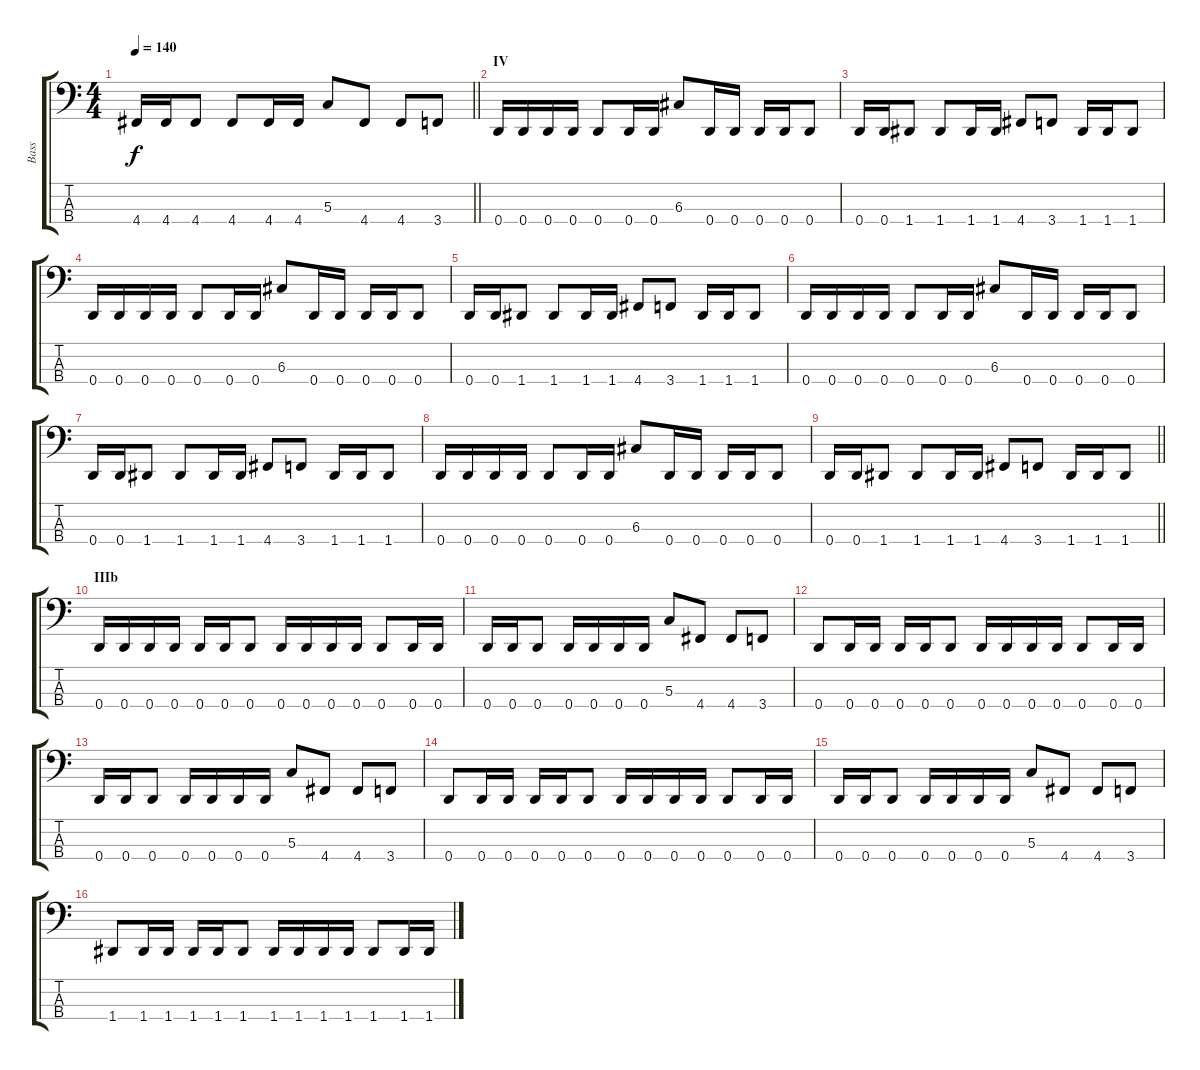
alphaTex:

\track ("Bass" "Bass") {instrument electricbasspick}
\staff {score tabs}
\tuning (F2 C2 G1 D1) {hide}
\ts (4 4)
\tempo 140
\clef f4
\barLineRight lightlight
\ks c
4.4.16{dy f} 4.4.16 4.4.8 4.4.8 4.4.16 4.4.16 5.3.8 4.4.8 4.4.8 3.4.8 |
\section ("" "IV")
0.4.16 0.4.16 0.4.16 0.4.16 0.4.8 0.4.16 0.4.16 6.3.8 0.4.16 0.4.16 0.4.16 0.4.16 0.4.8 |
0.4.16 0.4.16 1.4.8 1.4.8 1.4.16 1.4.16 4.4.8 3.4.8 1.4.16 1.4.16 1.4.8 |
0.4.16 0.4.16 0.4.16 0.4.16 0.4.8 0.4.16 0.4.16 6.3.8 0.4.16 0.4.16 0.4.16 0.4.16 0.4.8 |
0.4.16 0.4.16 1.4.8 1.4.8 1.4.16 1.4.16 4.4.8 3.4.8 1.4.16 1.4.16 1.4.8 |
0.4.16 0.4.16 0.4.16 0.4.16 0.4.8 0.4.16 0.4.16 6.3.8 0.4.16 0.4.16 0.4.16 0.4.16 0.4.8 |
0.4.16 0.4.16 1.4.8 1.4.8 1.4.16 1.4.16 4.4.8 3.4.8 1.4.16 1.4.16 1.4.8 |
0.4.16 0.4.16 0.4.16 0.4.16 0.4.8 0.4.16 0.4.16 6.3.8 0.4.16 0.4.16 0.4.16 0.4.16 0.4.8 |
\barLineRight lightlight
0.4.16 0.4.16 1.4.8 1.4.8 1.4.16 1.4.16 4.4.8 3.4.8 1.4.16 1.4.16 1.4.8 |
\section ("" "IIIb")
0.4.16 0.4.16 0.4.16 0.4.16 0.4.16 0.4.16 0.4.8 0.4.16 0.4.16 0.4.16 0.4.16 0.4.8 0.4.16 0.4.16 |
0.4.16 0.4.16 0.4.8 0.4.16 0.4.16 0.4.16 0.4.16 5.3.8 4.4.8 4.4.8 3.4.8 |
0.4.8 0.4.16 0.4.16 0.4.16 0.4.16 0.4.8 0.4.16 0.4.16 0.4.16 0.4.16 0.4.8 0.4.16 0.4.16 |
0.4.16 0.4.16 0.4.8 0.4.16 0.4.16 0.4.16 0.4.16 5.3.8 4.4.8 4.4.8 3.4.8 |
0.4.8 0.4.16 0.4.16 0.4.16 0.4.16 0.4.8 0.4.16 0.4.16 0.4.16 0.4.16 0.4.8 0.4.16 0.4.16 |
0.4.16 0.4.16 0.4.8 0.4.16 0.4.16 0.4.16 0.4.16 5.3.8 4.4.8 4.4.8 3.4.8 |
1.4.8 1.4.16 1.4.16 1.4.16 1.4.16 1.4.8 1.4.16 1.4.16 1.4.16 1.4.16 1.4.8 1.4.16 1.4.16
